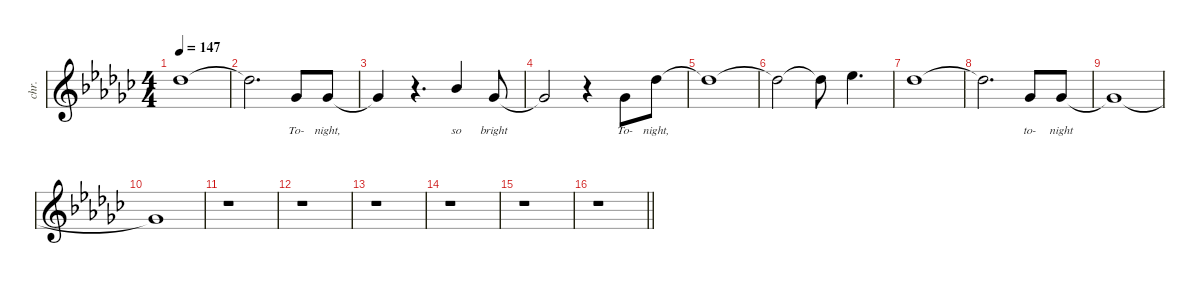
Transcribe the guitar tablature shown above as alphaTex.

\defaultSystemsLayout 8
\hideDynamics
\bracketExtendMode nobrackets
\otherSystemsTrackNameOrientation horizontal
\track ("Vocals-show" "chr.") {defaultSystemsLayout 8 instrument voiceoohs}
\staff {score}
\tuning (Eb4 Bb3 Gb3 Db3 Ab2 Eb2)
\ts (4 4)
\tempo 147
\clef g2
\ks ebminor
10.1{t acc b}.1{dy f beam Down} |
10.1{t acc b}.2{d beam Down} 3.1{acc b}.8{lyrics (0 "To-") lyrics (1 "") lyrics (2 "") lyrics (3 "") lyrics (4 "") dy ff beam Up} 3.1{acc b}.8{lyrics (0 "night,") lyrics (1 "") lyrics (2 "") lyrics (3 "") lyrics (4 "") beam Up} |
3.1{t acc b}.4{dy f beam Up} r.4{d beam Up} 7.1{acc b}.4{lyrics (0 "so") lyrics (1 "") lyrics (2 "") lyrics (3 "") lyrics (4 "") dy fff beam Up} 8.2{acc b}.8{lyrics (0 "bright") lyrics (1 "") lyrics (2 "") lyrics (3 "") lyrics (4 "") dy f beam Up} |
8.2{t acc b}.2{beam Up} r.4{beam Up} 3.1{acc b}.8{lyrics (0 "To-") lyrics (1 "") lyrics (2 "") lyrics (3 "") lyrics (4 "") beam Down} 10.1{acc b}.8{lyrics (0 "night,") lyrics (1 "") lyrics (2 "") lyrics (3 "") lyrics (4 "") dy fff beam Down} |
10.1{t acc b}.1{dy f beam Down} |
10.1{t acc b}.2{beam Down} 10.1{t acc b}.8{beam Down} 12.1{acc b}.4{d dy ff beam Down} |
10.1{acc b}.1{beam Down} |
10.1{t acc b}.2{d dy f beam Down} 8.2{acc b}.8{lyrics (0 "to-") lyrics (1 "") lyrics (2 "") lyrics (3 "") lyrics (4 "") beam Up} 8.2{acc b}.8{lyrics (0 "night") lyrics (1 "") lyrics (2 "") lyrics (3 "") lyrics (4 "") beam Up} |
8.2{t acc b}.1{beam Up} |
8.2{t acc b}.1{beam Up} |
r.1{beam Down} |
r.1{beam Down} |
r.1{beam Down} |
r.1{beam Down} |
r.1{beam Down} |
\barLineRight lightlight
r.1{beam Down}
